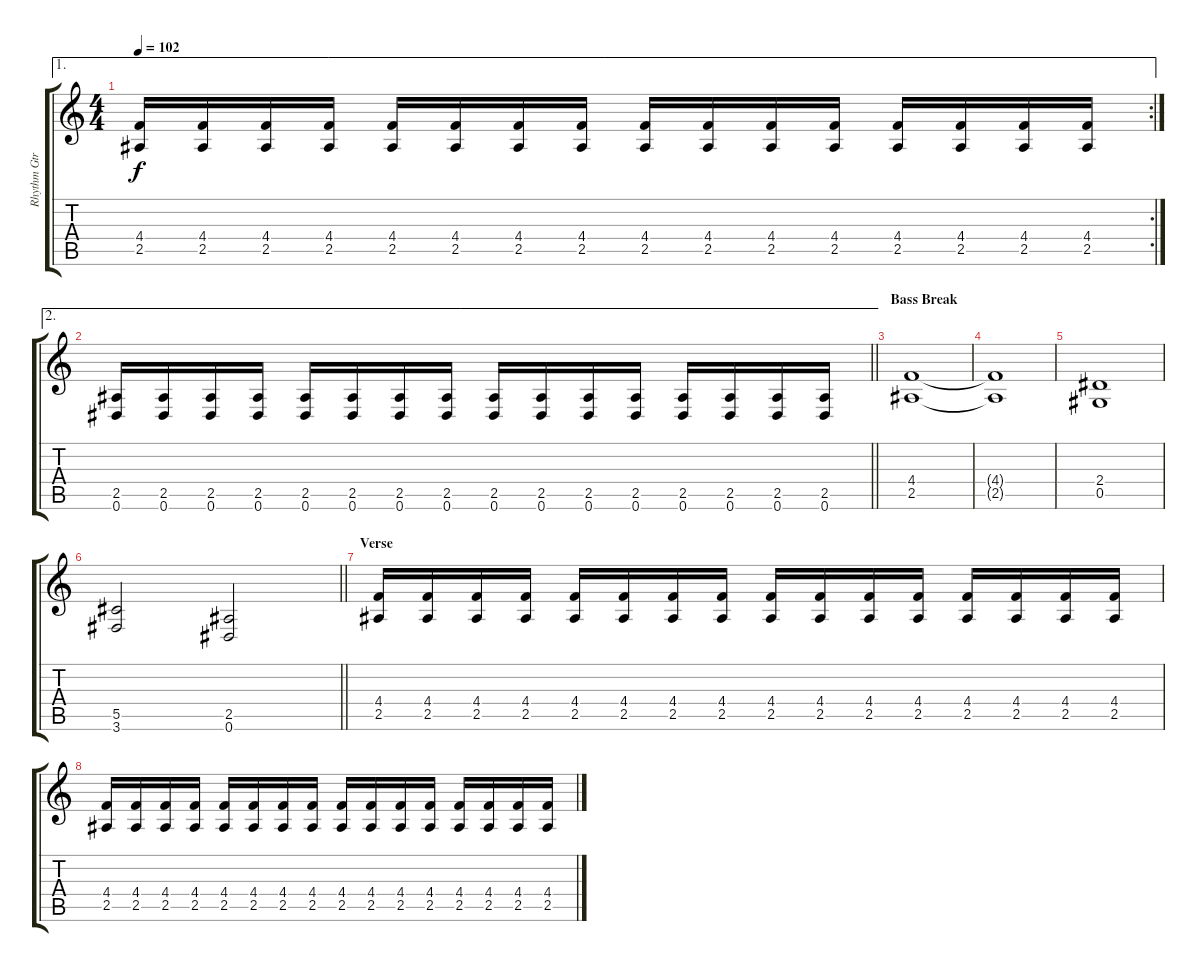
\track ("Rhythm Gtr" "Rhythm Gtr") {instrument distortionguitar}
\staff {score tabs}
\tuning (Eb4 Bb3 Gb3 Db3 Ab2 Eb2) {hide}
\ae 1
\rc 2
\ts (4 4)
\tempo 102
\clef g2
\ks c
(4.4 2.5).16{dy f} (4.4 2.5).16 (4.4 2.5).16 (4.4 2.5).16 (4.4 2.5).16 (4.4 2.5).16 (4.4 2.5).16 (4.4 2.5).16 (4.4 2.5).16 (4.4 2.5).16 (4.4 2.5).16 (4.4 2.5).16 (4.4 2.5).16 (4.4 2.5).16 (4.4 2.5).16 (4.4 2.5).16 |
\ae 2
\barLineRight lightlight
(2.5 0.6).16 (2.5 0.6).16 (2.5 0.6).16 (2.5 0.6).16 (2.5 0.6).16 (2.5 0.6).16 (2.5 0.6).16 (2.5 0.6).16 (2.5 0.6).16 (2.5 0.6).16 (2.5 0.6).16 (2.5 0.6).16 (2.5 0.6).16 (2.5 0.6).16 (2.5 0.6).16 (2.5 0.6).16 |
\section ("" "Bass Break")
(4.4 2.5).1 |
(4.4{t} 2.5{t}).1 |
(2.4 0.5).1 |
\barLineRight lightlight
(5.5 3.6).2 (2.5 0.6).2 |
\section ("" "Verse")
(4.4 2.5).16 (4.4 2.5).16 (4.4 2.5).16 (4.4 2.5).16 (4.4 2.5).16 (4.4 2.5).16 (4.4 2.5).16 (4.4 2.5).16 (4.4 2.5).16 (4.4 2.5).16 (4.4 2.5).16 (4.4 2.5).16 (4.4 2.5).16 (4.4 2.5).16 (4.4 2.5).16 (4.4 2.5).16 |
(4.4 2.5).16 (4.4 2.5).16 (4.4 2.5).16 (4.4 2.5).16 (4.4 2.5).16 (4.4 2.5).16 (4.4 2.5).16 (4.4 2.5).16 (4.4 2.5).16 (4.4 2.5).16 (4.4 2.5).16 (4.4 2.5).16 (4.4 2.5).16 (4.4 2.5).16 (4.4 2.5).16 (4.4 2.5).16
